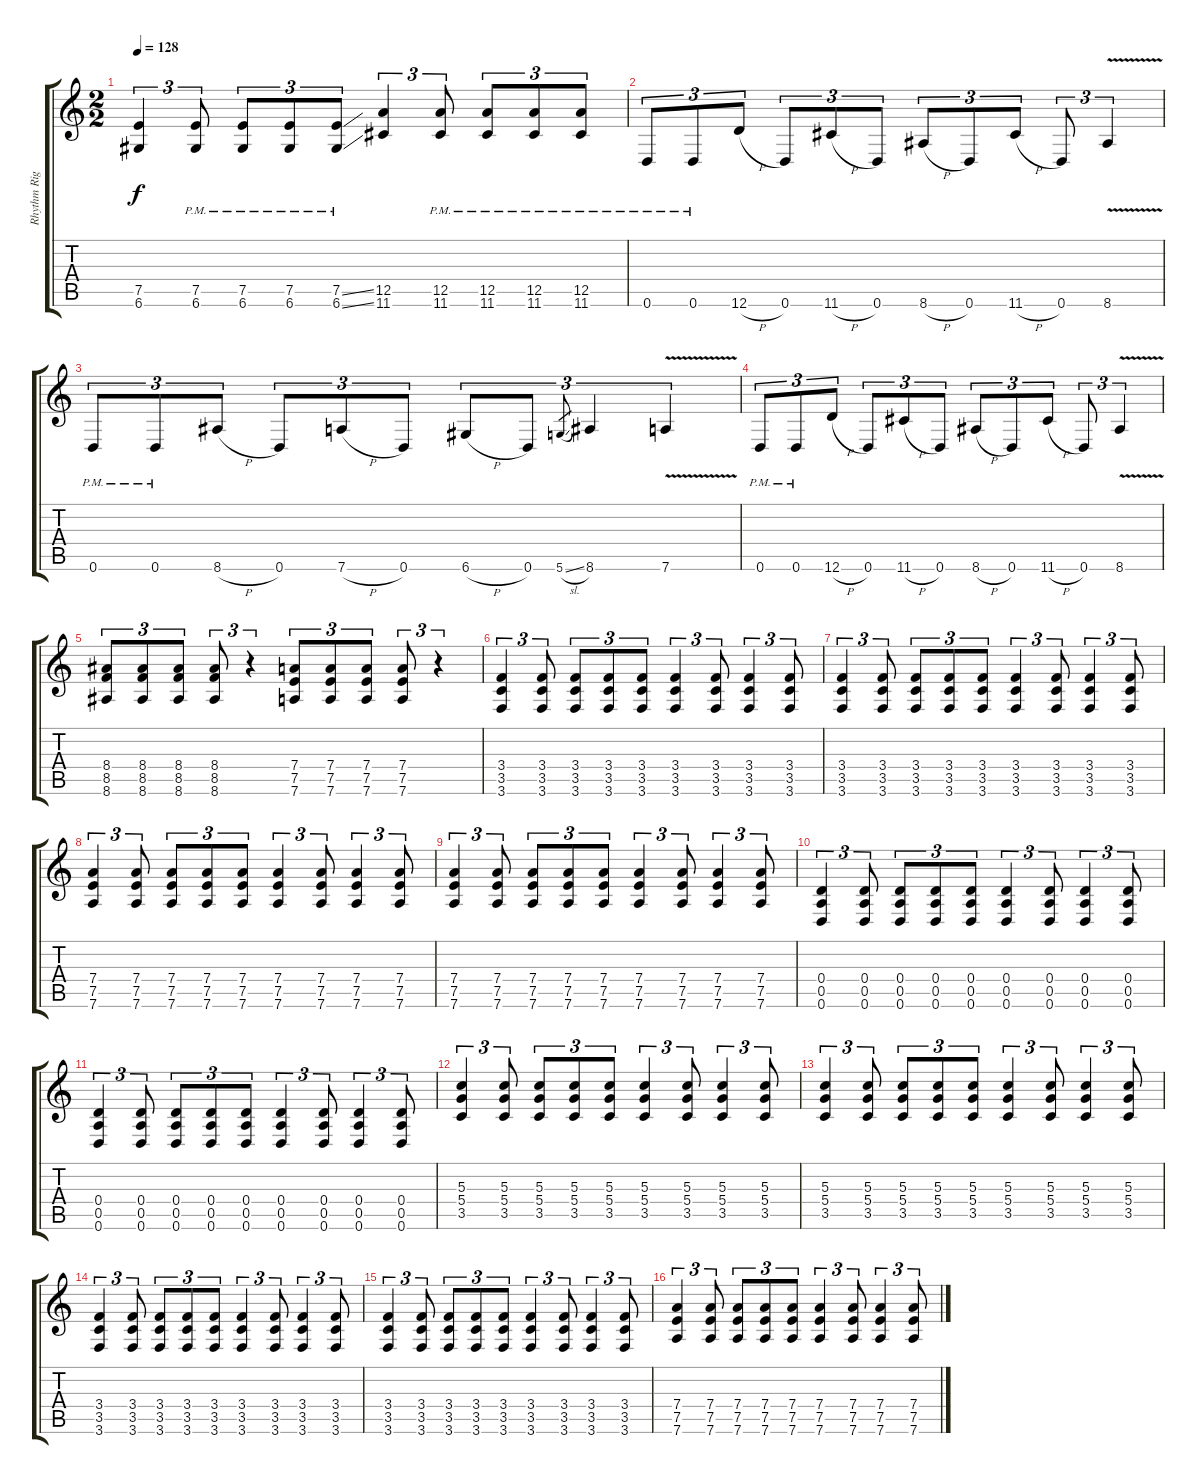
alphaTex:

\track ("Rhythm Right" "Rhythm Rig") {instrument overdrivenguitar}
\staff {score tabs}
\tuning (E4 B3 G3 D3 A2 D2) {hide}
\ts (2 2)
\tempo 128
\clef g2
\ks c
(7.5 6.6).4{tu (3 2) dy f} (7.5{pm} 6.6{pm}).8{tu (3 2)} (7.5{pm} 6.6{pm}).8{tu (3 2)} (7.5{pm} 6.6{pm}).8{tu (3 2)} (7.5{ss pm} 6.6{ss pm}).8{tu (3 2)} (12.5 11.6).4{tu (3 2)} (12.5{pm} 11.6{pm}).8{tu (3 2)} (12.5{pm} 11.6{pm}).8{tu (3 2)} (12.5{pm} 11.6{pm}).8{tu (3 2)} (12.5{pm} 11.6{pm}).8{tu (3 2)} |
0.6{pm}.8{tu (3 2)} 0.6{pm}.8{tu (3 2)} 12.6{h}.8{tu (3 2)} 0.6.8{tu (3 2)} 11.6{h}.8{tu (3 2)} 0.6.8{tu (3 2)} 8.6{h}.8{tu (3 2)} 0.6.8{tu (3 2)} 11.6{h}.8{tu (3 2)} 0.6.8{tu (3 2)} 8.6{v}.4{tu (3 2)} |
0.6{pm}.8{tu (3 2)} 0.6{pm}.8{tu (3 2)} 8.6{h}.8{tu (3 2)} 0.6.8{tu (3 2)} 7.6{h}.8{tu (3 2)} 0.6.8{tu (3 2)} 6.6{h}.8{tu (3 2)} 0.6.8{tu (3 2)} 5.6{sl}.8{gr} 8.6.4{tu (3 2)} 7.6{v}.4{tu (3 2)} |
0.6{pm}.8{tu (3 2)} 0.6{pm}.8{tu (3 2)} 12.6{h}.8{tu (3 2)} 0.6.8{tu (3 2)} 11.6{h}.8{tu (3 2)} 0.6.8{tu (3 2)} 8.6{h}.8{tu (3 2)} 0.6.8{tu (3 2)} 11.6{h}.8{tu (3 2)} 0.6.8{tu (3 2)} 8.6{v}.4{tu (3 2)} |
(8.4 8.5 8.6).8{tu (3 2)} (8.4 8.5 8.6).8{tu (3 2)} (8.4 8.5 8.6).8{tu (3 2)} (8.4 8.5 8.6).8{tu (3 2)} r.4{tu (3 2)} (7.4 7.5 7.6).8{tu (3 2)} (7.4 7.5 7.6).8{tu (3 2)} (7.4 7.5 7.6).8{tu (3 2)} (7.4 7.5 7.6).8{tu (3 2)} r.4{tu (3 2)} |
(3.4 3.5 3.6).4{tu (3 2)} (3.4 3.5 3.6).8{tu (3 2)} (3.4 3.5 3.6).8{tu (3 2)} (3.4 3.5 3.6).8{tu (3 2)} (3.4 3.5 3.6).8{tu (3 2)} (3.4 3.5 3.6).4{tu (3 2)} (3.4 3.5 3.6).8{tu (3 2)} (3.4 3.5 3.6).4{tu (3 2)} (3.4 3.5 3.6).8{tu (3 2)} |
(3.4 3.5 3.6).4{tu (3 2)} (3.4 3.5 3.6).8{tu (3 2)} (3.4 3.5 3.6).8{tu (3 2)} (3.4 3.5 3.6).8{tu (3 2)} (3.4 3.5 3.6).8{tu (3 2)} (3.4 3.5 3.6).4{tu (3 2)} (3.4 3.5 3.6).8{tu (3 2)} (3.4 3.5 3.6).4{tu (3 2)} (3.4 3.5 3.6).8{tu (3 2)} |
(7.4 7.5 7.6).4{tu (3 2)} (7.4 7.5 7.6).8{tu (3 2)} (7.4 7.5 7.6).8{tu (3 2)} (7.4 7.5 7.6).8{tu (3 2)} (7.4 7.5 7.6).8{tu (3 2)} (7.4 7.5 7.6).4{tu (3 2)} (7.4 7.5 7.6).8{tu (3 2)} (7.4 7.5 7.6).4{tu (3 2)} (7.4 7.5 7.6).8{tu (3 2)} |
(7.4 7.5 7.6).4{tu (3 2)} (7.4 7.5 7.6).8{tu (3 2)} (7.4 7.5 7.6).8{tu (3 2)} (7.4 7.5 7.6).8{tu (3 2)} (7.4 7.5 7.6).8{tu (3 2)} (7.4 7.5 7.6).4{tu (3 2)} (7.4 7.5 7.6).8{tu (3 2)} (7.4 7.5 7.6).4{tu (3 2)} (7.4 7.5 7.6).8{tu (3 2)} |
(0.4 0.5 0.6).4{tu (3 2)} (0.4 0.5 0.6).8{tu (3 2)} (0.4 0.5 0.6).8{tu (3 2)} (0.4 0.5 0.6).8{tu (3 2)} (0.4 0.5 0.6).8{tu (3 2)} (0.4 0.5 0.6).4{tu (3 2)} (0.4 0.5 0.6).8{tu (3 2)} (0.4 0.5 0.6).4{tu (3 2)} (0.4 0.5 0.6).8{tu (3 2)} |
(0.4 0.5 0.6).4{tu (3 2)} (0.4 0.5 0.6).8{tu (3 2)} (0.4 0.5 0.6).8{tu (3 2)} (0.4 0.5 0.6).8{tu (3 2)} (0.4 0.5 0.6).8{tu (3 2)} (0.4 0.5 0.6).4{tu (3 2)} (0.4 0.5 0.6).8{tu (3 2)} (0.4 0.5 0.6).4{tu (3 2)} (0.4 0.5 0.6).8{tu (3 2)} |
(5.3 5.4 3.5).4{tu (3 2)} (5.3 5.4 3.5).8{tu (3 2)} (5.3 5.4 3.5).8{tu (3 2)} (5.3 5.4 3.5).8{tu (3 2)} (5.3 5.4 3.5).8{tu (3 2)} (5.3 5.4 3.5).4{tu (3 2)} (5.3 5.4 3.5).8{tu (3 2)} (5.3 5.4 3.5).4{tu (3 2)} (5.3 5.4 3.5).8{tu (3 2)} |
(5.3 5.4 3.5).4{tu (3 2)} (5.3 5.4 3.5).8{tu (3 2)} (5.3 5.4 3.5).8{tu (3 2)} (5.3 5.4 3.5).8{tu (3 2)} (5.3 5.4 3.5).8{tu (3 2)} (5.3 5.4 3.5).4{tu (3 2)} (5.3 5.4 3.5).8{tu (3 2)} (5.3 5.4 3.5).4{tu (3 2)} (5.3 5.4 3.5).8{tu (3 2)} |
(3.4 3.5 3.6).4{tu (3 2)} (3.4 3.5 3.6).8{tu (3 2)} (3.4 3.5 3.6).8{tu (3 2)} (3.4 3.5 3.6).8{tu (3 2)} (3.4 3.5 3.6).8{tu (3 2)} (3.4 3.5 3.6).4{tu (3 2)} (3.4 3.5 3.6).8{tu (3 2)} (3.4 3.5 3.6).4{tu (3 2)} (3.4 3.5 3.6).8{tu (3 2)} |
(3.4 3.5 3.6).4{tu (3 2)} (3.4 3.5 3.6).8{tu (3 2)} (3.4 3.5 3.6).8{tu (3 2)} (3.4 3.5 3.6).8{tu (3 2)} (3.4 3.5 3.6).8{tu (3 2)} (3.4 3.5 3.6).4{tu (3 2)} (3.4 3.5 3.6).8{tu (3 2)} (3.4 3.5 3.6).4{tu (3 2)} (3.4 3.5 3.6).8{tu (3 2)} |
(7.4 7.5 7.6).4{tu (3 2)} (7.4 7.5 7.6).8{tu (3 2)} (7.4 7.5 7.6).8{tu (3 2)} (7.4 7.5 7.6).8{tu (3 2)} (7.4 7.5 7.6).8{tu (3 2)} (7.4 7.5 7.6).4{tu (3 2)} (7.4 7.5 7.6).8{tu (3 2)} (7.4 7.5 7.6).4{tu (3 2)} (7.4 7.5 7.6).8{tu (3 2)}
